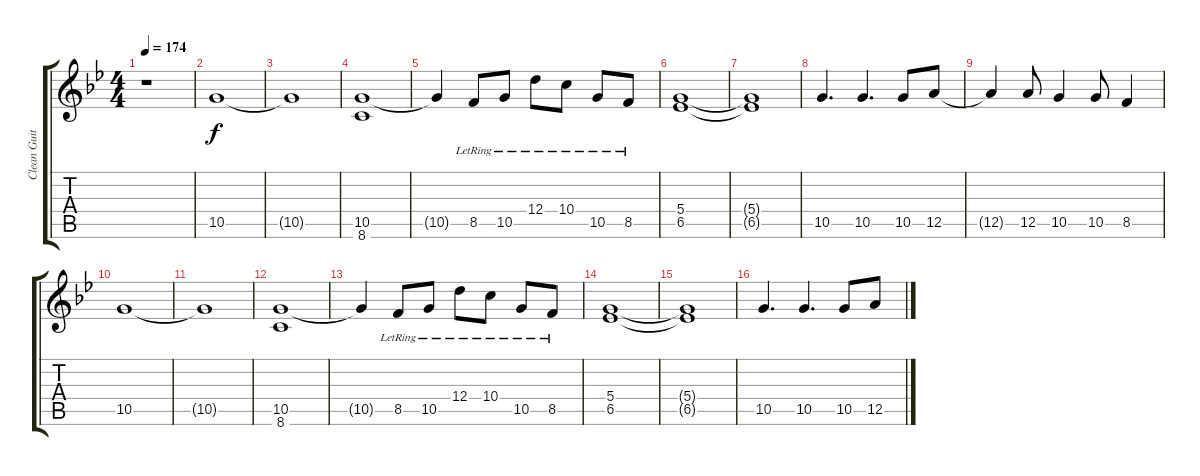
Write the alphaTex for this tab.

\track ("Clean Guitar" "Clean Guit") {instrument acousticguitarsteel}
\staff {score tabs}
\tuning (E4 B3 G3 D3 A2 E2) {hide}
\ts (4 4)
\tempo 174
\clef g2
\ks gminor
r.1{dy f} |
10.5.1 |
10.5{t}.1 |
(10.5 8.6).1 |
10.5{t}.4 8.5{lr}.8 10.5{lr}.8 12.4{lr}.8 10.4{lr}.8 10.5{lr}.8 8.5{lr}.8 |
(5.4 6.5).1 |
(5.4{t} 6.5{t}).1 |
10.5.4{d} 10.5.4{d} 10.5.8 12.5.8 |
12.5{t}.4 12.5.8 10.5.4 10.5.8 8.5.4 |
10.5.1 |
10.5{t}.1 |
(10.5 8.6).1 |
10.5{t}.4 8.5{lr}.8 10.5{lr}.8 12.4{lr}.8 10.4{lr}.8 10.5{lr}.8 8.5{lr}.8 |
(5.4 6.5).1 |
(5.4{t} 6.5{t}).1 |
10.5.4{d} 10.5.4{d} 10.5.8 12.5.8
